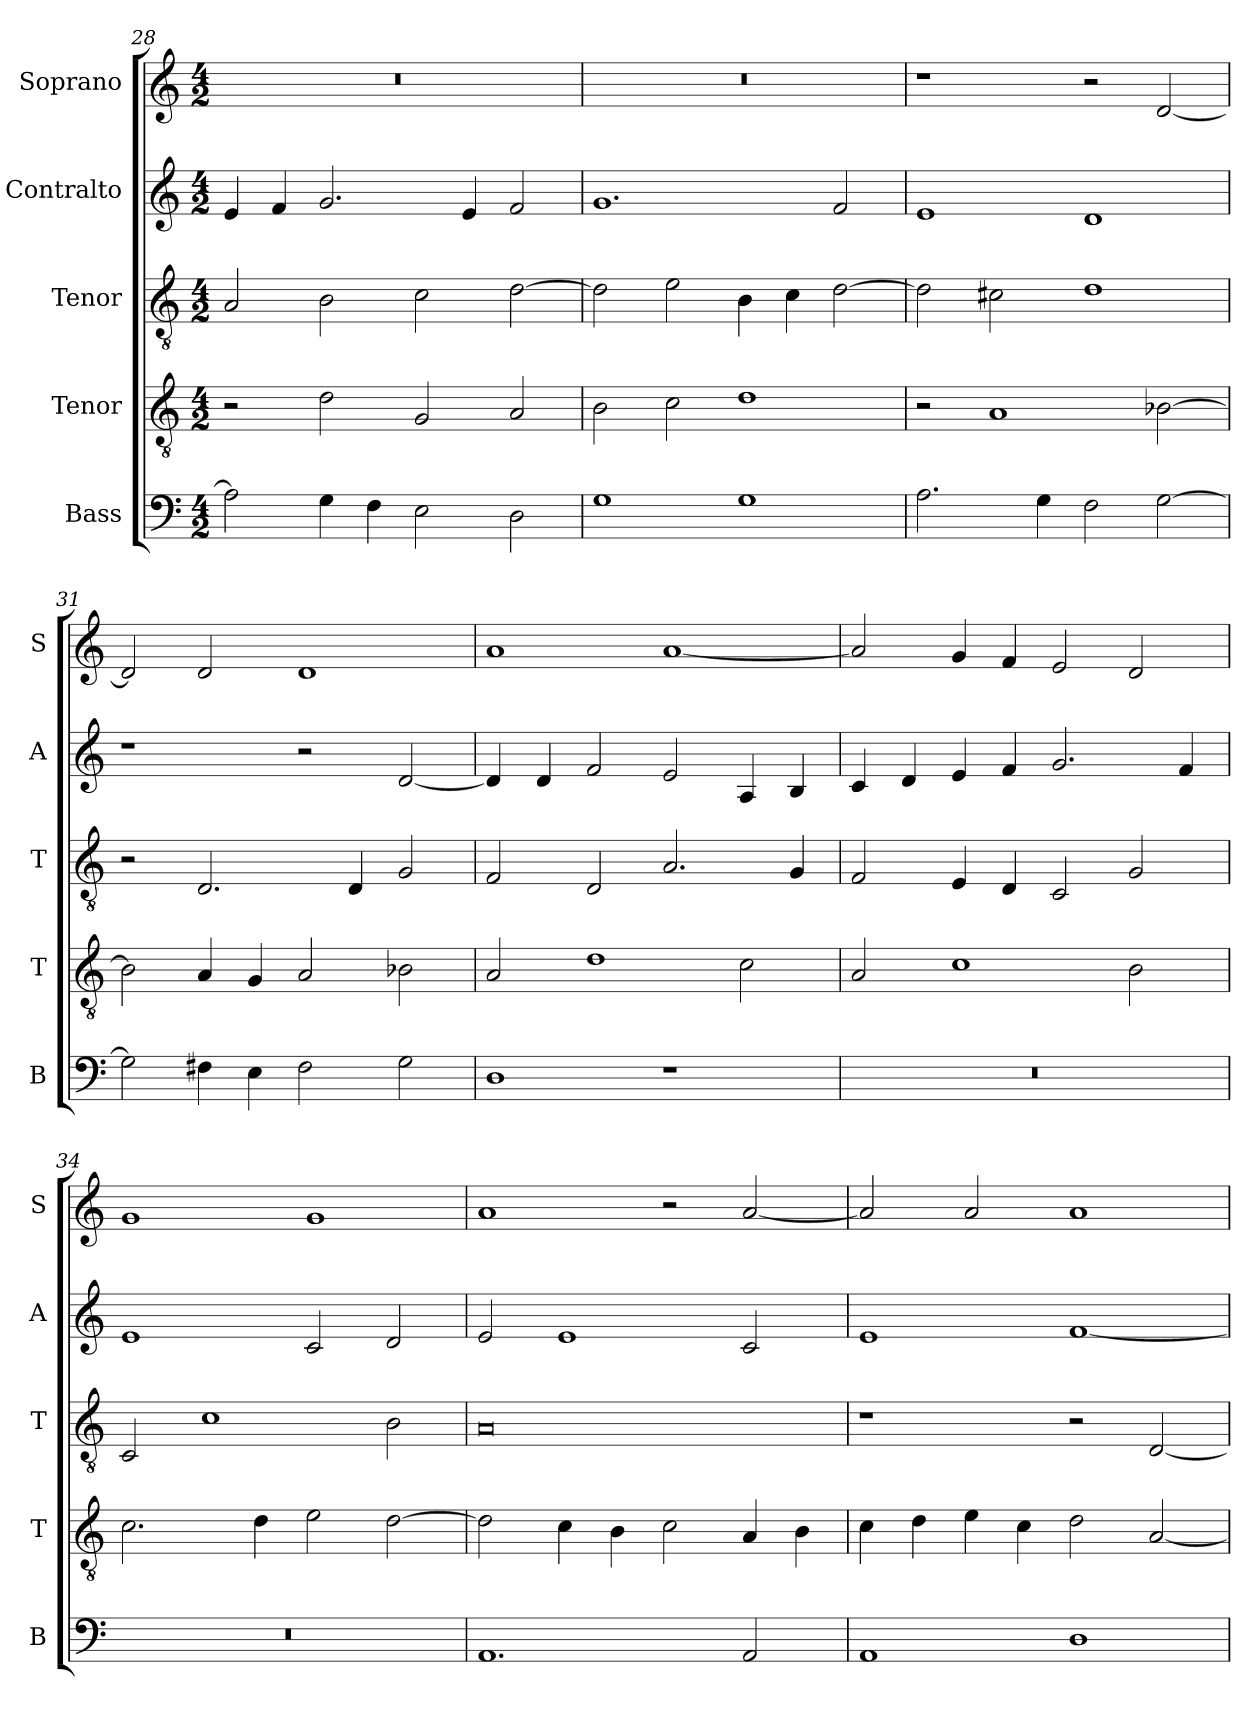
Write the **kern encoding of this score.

**kern	**kern	**kern	**kern	**kern
*part5	*part4	*part3	*part2	*part1
*staff5	*staff4	*staff3	*staff2	*staff1
*I"Bass	*I"Tenor	*I"Tenor	*I"Contralto	*I"Soprano
*I'B	*I'T	*I'T	*I'A	*I'S
*clefF4	*clefGv2	*clefGv2	*clefG2	*clefG2
*k[]	*k[]	*k[]	*k[]	*k[]
*D:dor	*D:dor	*D:dor	*D:dor	*D:dor
*M4/2	*M4/2	*M4/2	*M4/2	*M4/2
=28	=28	=28	=28	=28
2A]	2r	2A	4e	0r
.	.	.	4f	.
4G	2d	2B	2.g	.
4F	.	.	.	.
2E	2G	2c	.	.
.	.	.	4e	.
2D	2A	[2d	2f	.
=29	=29	=29	=29	=29
1G	2B	2d]	1.g	0r
.	2c	2e	.	.
1G	1d	4B	.	.
.	.	4c	.	.
.	.	[2d	2f	.
=30	=30	=30	=30	=30
2.A	2r	2d]	1e	1r
.	1A	2c#X	.	.
4G	.	.	.	.
2F	.	1d	1d	2r
[2G	[2B-X	.	.	[2d
=31	=31	=31	=31	=31
2G]	2B-]	2r	1r	2d]
4F#X	4A	2.D	.	2d
4E	4G	.	.	.
2F#	2A	.	2r	1d
.	.	4D	.	.
2G	2B-X	2G	[2d	.
=32	=32	=32	=32	=32
1D	2A	2F	4d]	1a
.	.	.	4d	.
.	1d	2D	2f	.
1r	.	2.A	2e	[1a
.	2c	.	4A	.
.	.	4G	4B	.
=33	=33	=33	=33	=33
0r	2A	2F	4c	2a]
.	.	.	4d	.
.	1c	4E	4e	4g
.	.	4D	4f	4f
.	.	2C	2.g	2e
.	2B	2G	.	2d
.	.	.	4f	.
=34	=34	=34	=34	=34
0r	2.c	2C	1e	1g
.	.	1c	.	.
.	4d	.	.	.
.	2e	.	2c	1g
.	[2d	2B	2d	.
=35	=35	=35	=35	=35
1.AA	2d]	0A	2e	1a
.	4c	.	1e	.
.	4B	.	.	.
.	2c	.	.	2r
2AA	4A	.	2c	[2a
.	4B	.	.	.
=36	=36	=36	=36	=36
1AA	4c	1r	1e	2a]
.	4d	.	.	.
.	4e	.	.	2a
.	4c	.	.	.
1D	2d	2r	[1f	1a
.	[2A	[2D	.	.
=	=	=	=	=
*-	*-	*-	*-	*-
